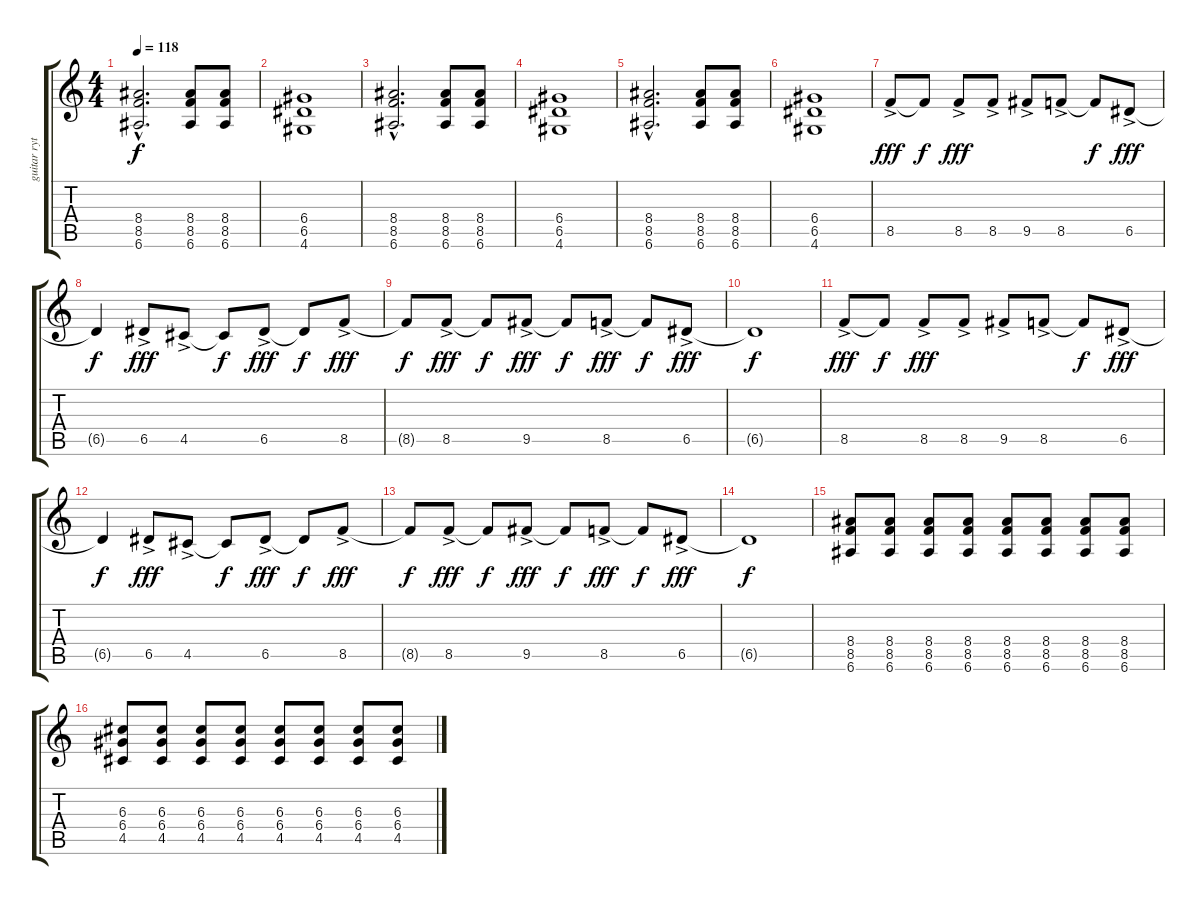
\track ("guitar rythmik" "guitar ryt") {instrument distortionguitar}
\staff {score tabs}
\tuning (E4 B3 G3 D3 A2 E2) {hide}
\ts (4 4)
\tempo 118
\clef g2
\ks c
(8.4{hac} 8.5{hac} 6.6{hac}).2{d dy f} (8.4 8.5 6.6).8 (8.4 8.5 6.6).8 |
(6.4 6.5 4.6).1 |
(8.4{hac} 8.5{hac} 6.6{hac}).2{d} (8.4 8.5 6.6).8 (8.4 8.5 6.6).8 |
(6.4 6.5 4.6).1 |
(8.4{hac} 8.5{hac} 6.6{hac}).2{d} (8.4 8.5 6.6).8 (8.4 8.5 6.6).8 |
(6.4 6.5 4.6).1 |
8.5{ac}.8{dy fff} 8.5{t}.8{dy f} 8.5{ac}.8{dy fff} 8.5{ac}.8 9.5{ac}.8 8.5{ac}.8 8.5{t}.8{dy f} 6.5{ac}.8{dy fff} |
6.5{t}.4{dy f} 6.5{ac}.8{dy fff} 4.5{ac}.8 4.5{t}.8{dy f} 6.5{ac}.8{dy fff} 6.5{t}.8{dy f} 8.5{ac}.8{dy fff} |
8.5{t}.8{dy f} 8.5{ac}.8{dy fff} 8.5{t}.8{dy f} 9.5{ac}.8{dy fff} 9.5{t}.8{dy f} 8.5{ac}.8{dy fff} 8.5{t}.8{dy f} 6.5{ac}.8{dy fff} |
6.5{t}.1{dy f} |
8.5{ac}.8{dy fff} 8.5{t}.8{dy f} 8.5{ac}.8{dy fff} 8.5{ac}.8 9.5{ac}.8 8.5{ac}.8 8.5{t}.8{dy f} 6.5{ac}.8{dy fff} |
6.5{t}.4{dy f} 6.5{ac}.8{dy fff} 4.5{ac}.8 4.5{t}.8{dy f} 6.5{ac}.8{dy fff} 6.5{t}.8{dy f} 8.5{ac}.8{dy fff} |
8.5{t}.8{dy f} 8.5{ac}.8{dy fff} 8.5{t}.8{dy f} 9.5{ac}.8{dy fff} 9.5{t}.8{dy f} 8.5{ac}.8{dy fff} 8.5{t}.8{dy f} 6.5{ac}.8{dy fff} |
6.5{t}.1{dy f} |
(8.4 8.5 6.6).8 (8.4 8.5 6.6).8 (8.4 8.5 6.6).8 (8.4 8.5 6.6).8 (8.4 8.5 6.6).8 (8.4 8.5 6.6).8 (8.4 8.5 6.6).8 (8.4 8.5 6.6).8 |
(6.3 6.4 4.5).8 (6.3 6.4 4.5).8 (6.3 6.4 4.5).8 (6.3 6.4 4.5).8 (6.3 6.4 4.5).8 (6.3 6.4 4.5).8 (6.3 6.4 4.5).8 (6.3 6.4 4.5).8
